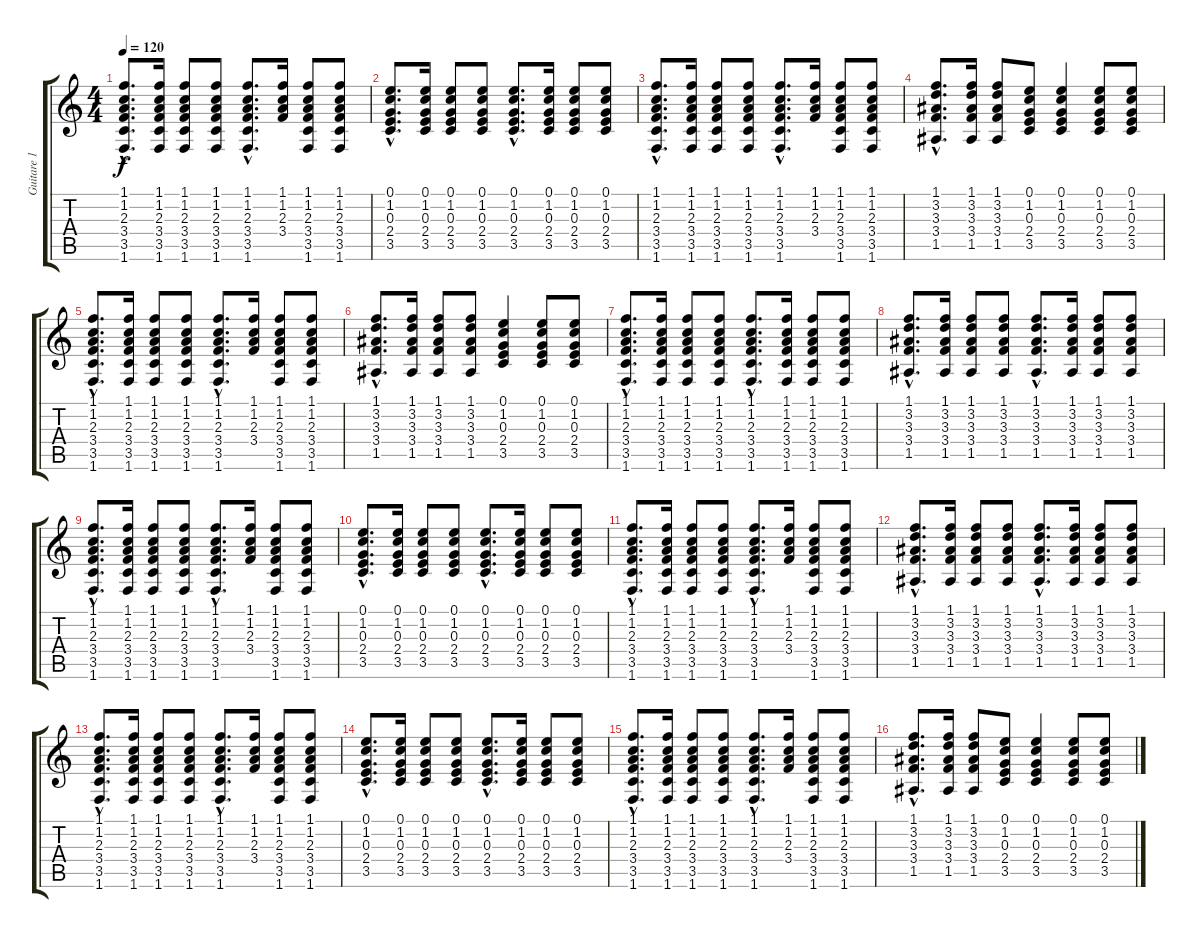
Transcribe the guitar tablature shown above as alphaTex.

\track ("Guitare 1" "Guitare 1") {instrument acousticguitarsteel}
\staff {score tabs}
\tuning (E4 B3 G3 D3 A2 E2) {hide}
\ts (4 4)
\tempo 120
\clef g2
\ks c
(1.1{hac} 1.2{hac} 2.3{hac} 3.4{hac} 3.5{hac} 1.6{hac}).8{d dy f} (1.1 1.2 2.3 3.4 3.5 1.6).16 (1.1 1.2 2.3 3.4 3.5 1.6).8 (1.1 1.2 2.3 3.4 3.5 1.6).8 (1.1{hac} 1.2{hac} 2.3{hac} 3.4{hac} 3.5{hac} 1.6{hac}).8{d} (1.1 1.2 2.3 3.4).16 (1.1 1.2 2.3 3.4 3.5 1.6).8 (1.1 1.2 2.3 3.4 3.5 1.6).8 |
(0.1{hac} 1.2{hac} 0.3{hac} 2.4{hac} 3.5{hac}).8{d} (0.1 1.2 0.3 2.4 3.5).16 (0.1 1.2 0.3 2.4 3.5).8 (0.1 1.2 0.3 2.4 3.5).8 (0.1{hac} 1.2{hac} 0.3{hac} 2.4{hac} 3.5{hac}).8{d} (0.1 1.2 0.3 2.4 3.5).16 (0.1 1.2 0.3 2.4 3.5).8 (0.1 1.2 0.3 2.4 3.5).8 |
(1.1{hac} 1.2{hac} 2.3{hac} 3.4{hac} 3.5{hac} 1.6{hac}).8{d} (1.1 1.2 2.3 3.4 3.5 1.6).16 (1.1 1.2 2.3 3.4 3.5 1.6).8 (1.1 1.2 2.3 3.4 3.5 1.6).8 (1.1{hac} 1.2{hac} 2.3{hac} 3.4{hac} 3.5{hac} 1.6{hac}).8{d} (1.1 1.2 2.3 3.4).16 (1.1 1.2 2.3 3.4 3.5 1.6).8 (1.1 1.2 2.3 3.4 3.5 1.6).8 |
(1.1{hac} 3.2{hac} 3.3{hac} 3.4{hac} 1.5{hac}).8{d} (1.1 3.2 3.3 3.4 1.5).16 (1.1 3.2 3.3 3.4 1.5).8 (0.1 1.2 0.3 2.4 3.5).8 (0.1 1.2 0.3 2.4 3.5).4 (0.1 1.2 0.3 2.4 3.5).8 (0.1 1.2 0.3 2.4 3.5).8 |
(1.1{hac} 1.2{hac} 2.3{hac} 3.4{hac} 3.5{hac} 1.6{hac}).8{d} (1.1 1.2 2.3 3.4 3.5 1.6).16 (1.1 1.2 2.3 3.4 3.5 1.6).8 (1.1 1.2 2.3 3.4 3.5 1.6).8 (1.1{hac} 1.2{hac} 2.3{hac} 3.4{hac} 3.5{hac} 1.6{hac}).8{d} (1.1 1.2 2.3 3.4).16 (1.1 1.2 2.3 3.4 3.5 1.6).8 (1.1 1.2 2.3 3.4 3.5 1.6).8 |
(1.1{hac} 3.2{hac} 3.3{hac} 3.4{hac} 1.5{hac}).8{d} (1.1 3.2 3.3 3.4 1.5).16 (1.1 3.2 3.3 3.4 1.5).8 (1.1 3.2 3.3 3.4 1.5).8 (0.1 1.2 0.3 2.4 3.5).4 (0.1 1.2 0.3 2.4 3.5).8 (0.1 1.2 0.3 2.4 3.5).8 |
(1.1{hac} 1.2{hac} 2.3{hac} 3.4{hac} 3.5{hac} 1.6{hac}).8{d} (1.1 1.2 2.3 3.4 3.5 1.6).16 (1.1 1.2 2.3 3.4 3.5 1.6).8 (1.1 1.2 2.3 3.4 3.5 1.6).8 (1.1{hac} 1.2{hac} 2.3{hac} 3.4{hac} 3.5{hac} 1.6{hac}).8{d} (1.1 1.2 2.3 3.4 3.5 1.6).16 (1.1 1.2 2.3 3.4 3.5 1.6).8 (1.1 1.2 2.3 3.4 3.5 1.6).8 |
(1.1{hac} 3.2{hac} 3.3{hac} 3.4{hac} 1.5{hac}).8{d} (1.1 3.2 3.3 3.4 1.5).16 (1.1 3.2 3.3 3.4 1.5).8 (1.1 3.2 3.3 3.4 1.5).8 (1.1{hac} 3.2{hac} 3.3{hac} 3.4{hac} 1.5{hac}).8{d} (1.1 3.2 3.3 3.4 1.5).16 (1.1 3.2 3.3 3.4 1.5).8 (1.1 3.2 3.3 3.4 1.5).8 |
(1.1{hac} 1.2{hac} 2.3{hac} 3.4{hac} 3.5{hac} 1.6{hac}).8{d} (1.1 1.2 2.3 3.4 3.5 1.6).16 (1.1 1.2 2.3 3.4 3.5 1.6).8 (1.1 1.2 2.3 3.4 3.5 1.6).8 (1.1{hac} 1.2{hac} 2.3{hac} 3.4{hac} 3.5{hac} 1.6{hac}).8{d} (1.1 1.2 2.3 3.4).16 (1.1 1.2 2.3 3.4 3.5 1.6).8 (1.1 1.2 2.3 3.4 3.5 1.6).8 |
(0.1{hac} 1.2{hac} 0.3{hac} 2.4{hac} 3.5{hac}).8{d} (0.1 1.2 0.3 2.4 3.5).16 (0.1 1.2 0.3 2.4 3.5).8 (0.1 1.2 0.3 2.4 3.5).8 (0.1{hac} 1.2{hac} 0.3{hac} 2.4{hac} 3.5{hac}).8{d} (0.1 1.2 0.3 2.4 3.5).16 (0.1 1.2 0.3 2.4 3.5).8 (0.1 1.2 0.3 2.4 3.5).8 |
(1.1{hac} 1.2{hac} 2.3{hac} 3.4{hac} 3.5{hac} 1.6{hac}).8{d} (1.1 1.2 2.3 3.4 3.5 1.6).16 (1.1 1.2 2.3 3.4 3.5 1.6).8 (1.1 1.2 2.3 3.4 3.5 1.6).8 (1.1{hac} 1.2{hac} 2.3{hac} 3.4{hac} 3.5{hac} 1.6{hac}).8{d} (1.1 1.2 2.3 3.4).16 (1.1 1.2 2.3 3.4 3.5 1.6).8 (1.1 1.2 2.3 3.4 3.5 1.6).8 |
(1.1{hac} 3.2{hac} 3.3{hac} 3.4{hac} 1.5{hac}).8{d} (1.1 3.2 3.3 3.4 1.5).16 (1.1 3.2 3.3 3.4 1.5).8 (1.1 3.2 3.3 3.4 1.5).8 (1.1{hac} 3.2{hac} 3.3{hac} 3.4{hac} 1.5{hac}).8{d} (1.1 3.2 3.3 3.4 1.5).16 (1.1 3.2 3.3 3.4 1.5).8 (1.1 3.2 3.3 3.4 1.5).8 |
(1.1{hac} 1.2{hac} 2.3{hac} 3.4{hac} 3.5{hac} 1.6{hac}).8{d} (1.1 1.2 2.3 3.4 3.5 1.6).16 (1.1 1.2 2.3 3.4 3.5 1.6).8 (1.1 1.2 2.3 3.4 3.5 1.6).8 (1.1{hac} 1.2{hac} 2.3{hac} 3.4{hac} 3.5{hac} 1.6{hac}).8{d} (1.1 1.2 2.3 3.4).16 (1.1 1.2 2.3 3.4 3.5 1.6).8 (1.1 1.2 2.3 3.4 3.5 1.6).8 |
(0.1{hac} 1.2{hac} 0.3{hac} 2.4{hac} 3.5{hac}).8{d} (0.1 1.2 0.3 2.4 3.5).16 (0.1 1.2 0.3 2.4 3.5).8 (0.1 1.2 0.3 2.4 3.5).8 (0.1{hac} 1.2{hac} 0.3{hac} 2.4{hac} 3.5{hac}).8{d} (0.1 1.2 0.3 2.4 3.5).16 (0.1 1.2 0.3 2.4 3.5).8 (0.1 1.2 0.3 2.4 3.5).8 |
(1.1{hac} 1.2{hac} 2.3{hac} 3.4{hac} 3.5{hac} 1.6{hac}).8{d} (1.1 1.2 2.3 3.4 3.5 1.6).16 (1.1 1.2 2.3 3.4 3.5 1.6).8 (1.1 1.2 2.3 3.4 3.5 1.6).8 (1.1{hac} 1.2{hac} 2.3{hac} 3.4{hac} 3.5{hac} 1.6{hac}).8{d} (1.1 1.2 2.3 3.4).16 (1.1 1.2 2.3 3.4 3.5 1.6).8 (1.1 1.2 2.3 3.4 3.5 1.6).8 |
(1.1{hac} 3.2{hac} 3.3{hac} 3.4{hac} 1.5{hac}).8{d} (1.1 3.2 3.3 3.4 1.5).16 (1.1 3.2 3.3 3.4 1.5).8 (0.1 1.2 0.3 2.4 3.5).8 (0.1 1.2 0.3 2.4 3.5).4 (0.1 1.2 0.3 2.4 3.5).8 (0.1 1.2 0.3 2.4 3.5).8
